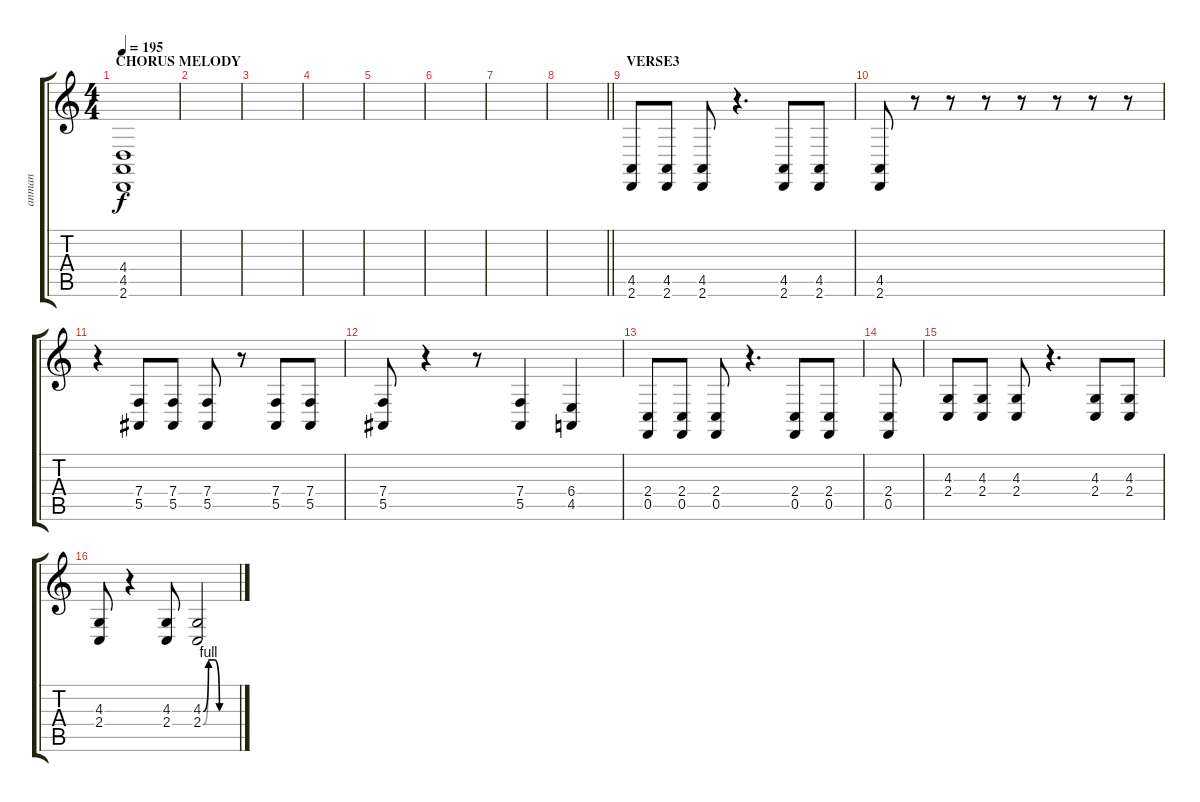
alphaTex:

\track ("anman 2" "anman") {instrument orchestrahit}
\staff {score tabs}
\tuning (C4 G3 Eb3 Bb2 F2 C2) {hide}
\ts (4 4)
\section ("" "CHORUS MELODY")
\tempo 195
\clef g2
\ks c
(4.4 4.5 2.6).1{dy f volume 16} |
|
|
|
|
|
|
\barLineRight lightlight
|
\section ("" "VERSE3")
(4.5 2.6).8{volume 13} (4.5 2.6).8 (4.5 2.6).8 r.4{d} (4.5 2.6).8 (4.5 2.6).8 |
(4.5 2.6).8 r.8 r.8 r.8 r.8 r.8 r.8 r.8 |
r.4 (7.4 5.5).8 (7.4 5.5).8 (7.4 5.5).8 r.8 (7.4 5.5).8 (7.4 5.5).8 |
(7.4 5.5).8 r.4 r.8 (7.4 5.5).4 (6.4 4.5).4 |
(2.4 0.5).8 (2.4 0.5).8 (2.4 0.5).8 r.4{d} (2.4 0.5).8 (2.4 0.5).8 |
(2.4 0.5).8 |
(4.3 2.4).8 (4.3 2.4).8 (4.3 2.4).8 r.4{d} (4.3 2.4).8 (4.3 2.4).8 |
(4.3 2.4).8 r.4 (4.3 2.4).8 (4.3{be (custom 0 0 10 4 20 4 30 0 60 0)} 2.4{be (custom 0 0 10 4 20 4 30 0 60 0)}).2
